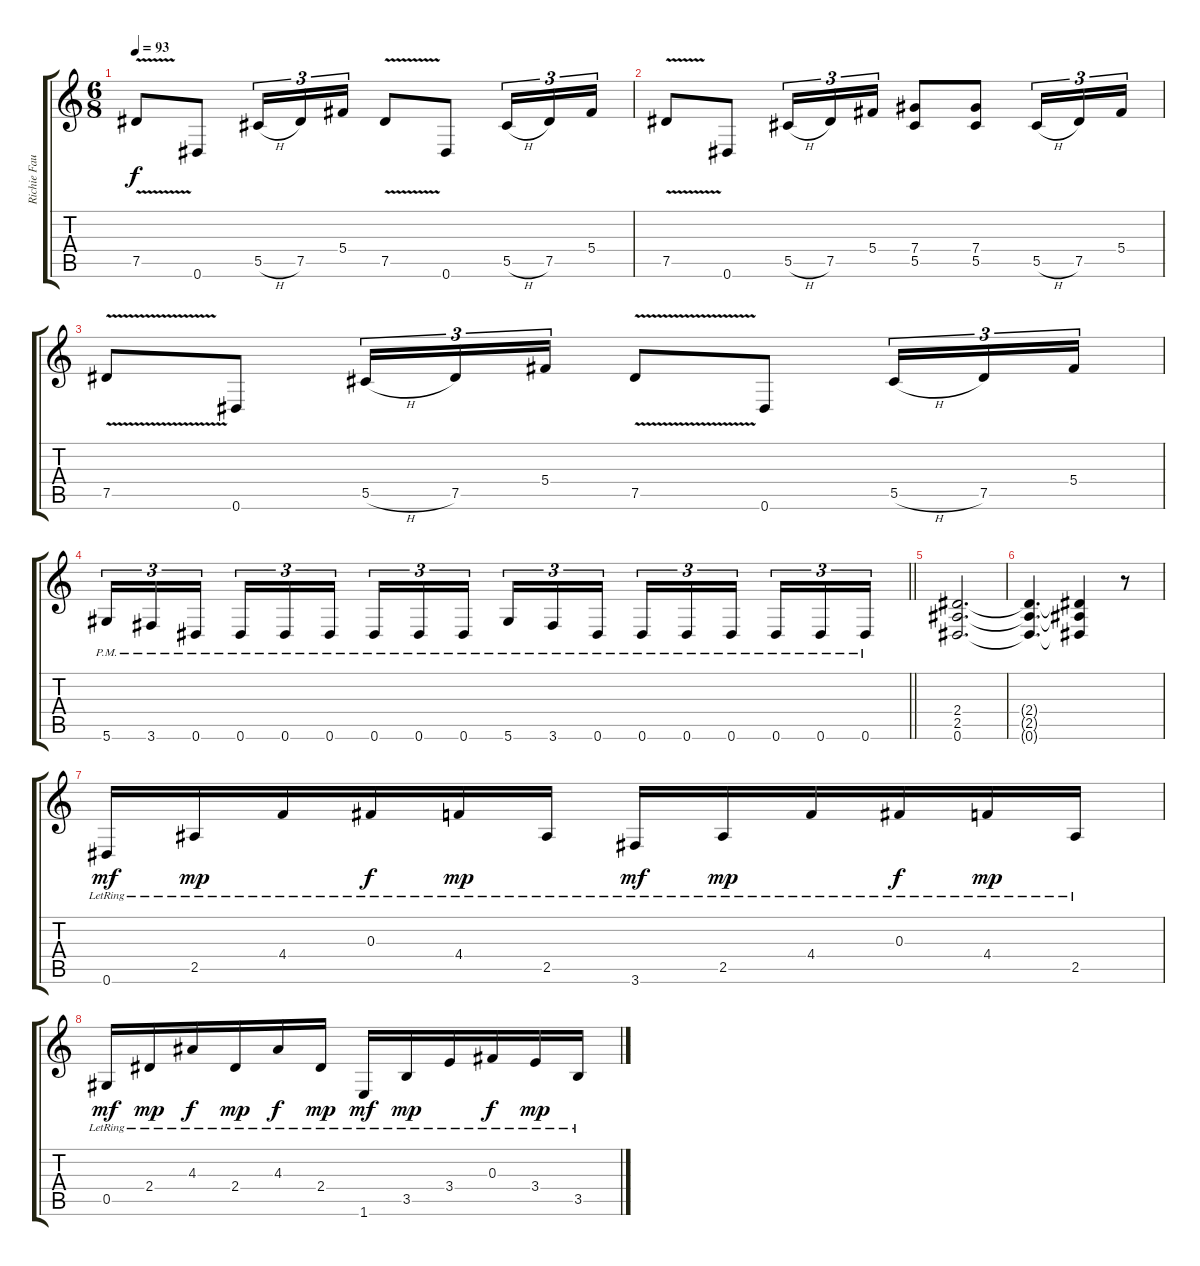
\track ("Richie Faulkner" "Richie Fau") {instrument distortionguitar}
\staff {score tabs}
\tuning (Eb4 Bb3 Gb3 Db3 Ab2 Eb2) {hide}
\ts (6 8)
\tempo 93
\clef g2
\ks c
7.5{v}.8{dy f} 0.6.8 5.5{h}.16{tu (3 2)} 7.5.16{tu (3 2)} 5.4.16{tu (3 2)} 7.5{v}.8 0.6.8 5.5{h}.16{tu (3 2)} 7.5.16{tu (3 2)} 5.4.16{tu (3 2)} |
7.5{v}.8 0.6.8 5.5{h}.16{tu (3 2)} 7.5.16{tu (3 2)} 5.4.16{tu (3 2)} (7.4 5.5).8 (7.4 5.5).8 5.5{h}.16{tu (3 2)} 7.5.16{tu (3 2)} 5.4.16{tu (3 2)} |
7.5{v}.8 0.6.8 5.5{h}.16{tu (3 2)} 7.5.16{tu (3 2)} 5.4.16{tu (3 2)} 7.5{v}.8 0.6.8 5.5{h}.16{tu (3 2)} 7.5.16{tu (3 2)} 5.4.16{tu (3 2)} |
\barLineRight lightlight
5.6{pm}.16{tu (3 2)} 3.6{pm}.16{tu (3 2)} 0.6{pm}.16{tu (3 2) beam splitsecondary} 0.6{pm}.16{tu (3 2)} 0.6{pm}.16{tu (3 2)} 0.6{pm}.16{tu (3 2) beam splitsecondary} 0.6{pm}.16{tu (3 2)} 0.6{pm}.16{tu (3 2)} 0.6{pm}.16{tu (3 2)} 5.6{pm}.16{tu (3 2)} 3.6{pm}.16{tu (3 2)} 0.6{pm}.16{tu (3 2) beam splitsecondary} 0.6{pm}.16{tu (3 2)} 0.6{pm}.16{tu (3 2)} 0.6{pm}.16{tu (3 2) beam splitsecondary} 0.6{pm}.16{tu (3 2)} 0.6{pm}.16{tu (3 2)} 0.6{pm}.16{tu (3 2)} |
\section ("" "")
(2.4 2.5 0.6).2{d volume 6} |
(2.4{t} 2.5{t} 0.6{t}).4{d} (2.4{t} 2.5{t} 0.6{t}).4 r.8 |
0.6{lr}.16{dy mf volume 13 instrument electricguitarclean} 2.5{lr}.16{dy mp} 4.4{lr}.16 0.3{lr}.16{dy f} 4.4{lr}.16{dy mp} 2.5{lr}.16 3.6{lr}.16{dy mf} 2.5{lr}.16{dy mp} 4.4{lr}.16 0.3{lr}.16{dy f} 4.4{lr}.16{dy mp} 2.5{lr}.16 |
0.5{lr}.16{dy mf} 2.4{lr}.16{dy mp} 4.3{lr}.16{dy f} 2.4{lr}.16{dy mp} 4.3{lr}.16{dy f} 2.4{lr}.16{dy mp} 1.6{lr}.16{dy mf} 3.5{lr}.16{dy mp} 3.4{lr}.16 0.3{lr}.16{dy f} 3.4{lr}.16{dy mp} 3.5{lr}.16
